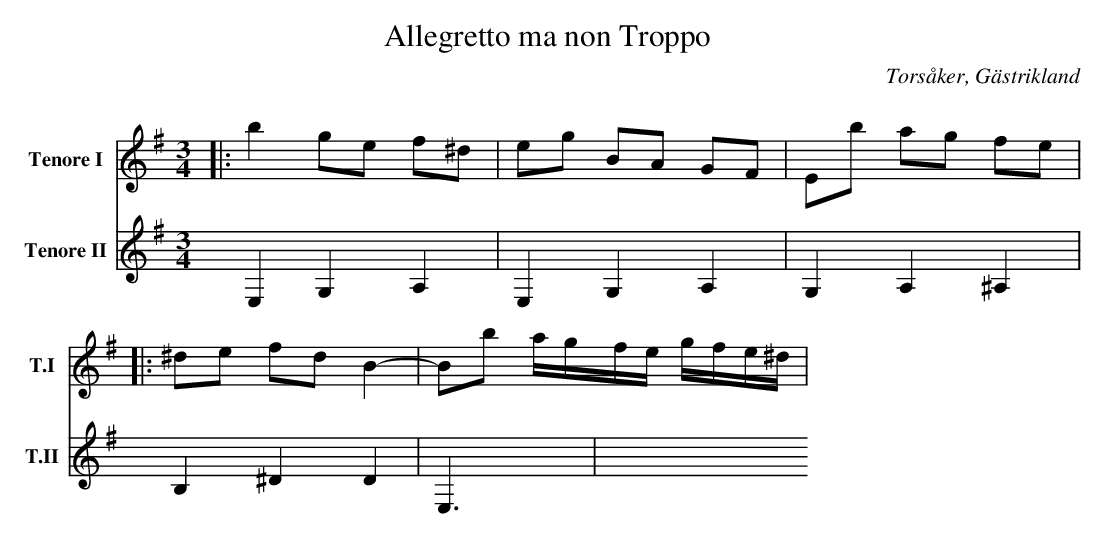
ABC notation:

X:1
T:Allegretto ma non Troppo
O:Torsåker, Gästrikland
Q: 112
M:3/4
L:1/16
%%score (T1 T2) (B1 B2)
V:T1           clef=treble  name="Tenore I"   snm="T.I"
V:T2           clef=treble  name="Tenore II"  snm="T.II"
K:G
|:[V:T1]  b4 g2e2 f2^d2 | e2g2 B2A2 G2F2 | E2b2 a2g2 f2e2 |
|:[V:T2]  E,4 G,4 A,4   | E,4  G,4  A,4  | G,4  A,4  ^A,4 |
  [V:T1]  ^d2e2 f2d2 B4-| B2b2 agfe gfe^d|
  [V:T2]  B,4   ^D4  D4 | E,6            |
